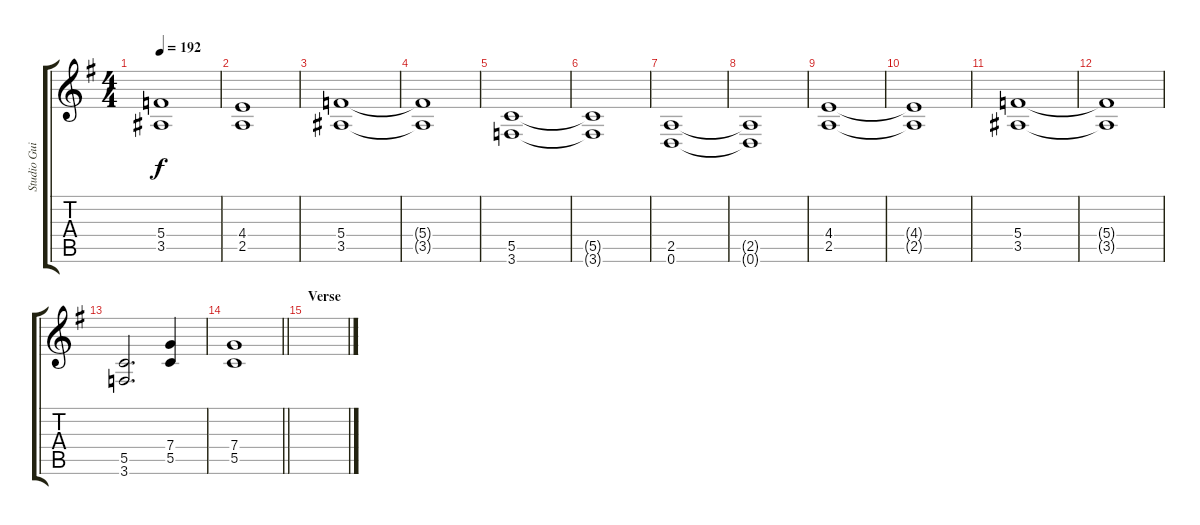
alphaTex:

\track ("Studio Guitar" "Studio Gui") {instrument distortionguitar}
\staff {score tabs}
\tuning (D4 A3 F3 C3 G2 D2) {hide}
\ts (4 4)
\tempo 192
\clef g2
\ks g
(5.4 3.5).1{dy f} |
(4.4 2.5).1 |
(5.4 3.5).1 |
(5.4{t} 3.5{t}).1 |
(5.5 3.6).1 |
(5.5{t} 3.6{t}).1 |
(2.5 0.6).1 |
(2.5{t} 0.6{t}).1 |
(4.4 2.5).1 |
(4.4{t} 2.5{t}).1 |
(5.4 3.5).1 |
(5.4{t} 3.5{t}).1 |
(5.5 3.6).2{d} (7.4 5.5).4 |
\barLineRight lightlight
(7.4 5.5).1 |
\section ("" "Verse")
